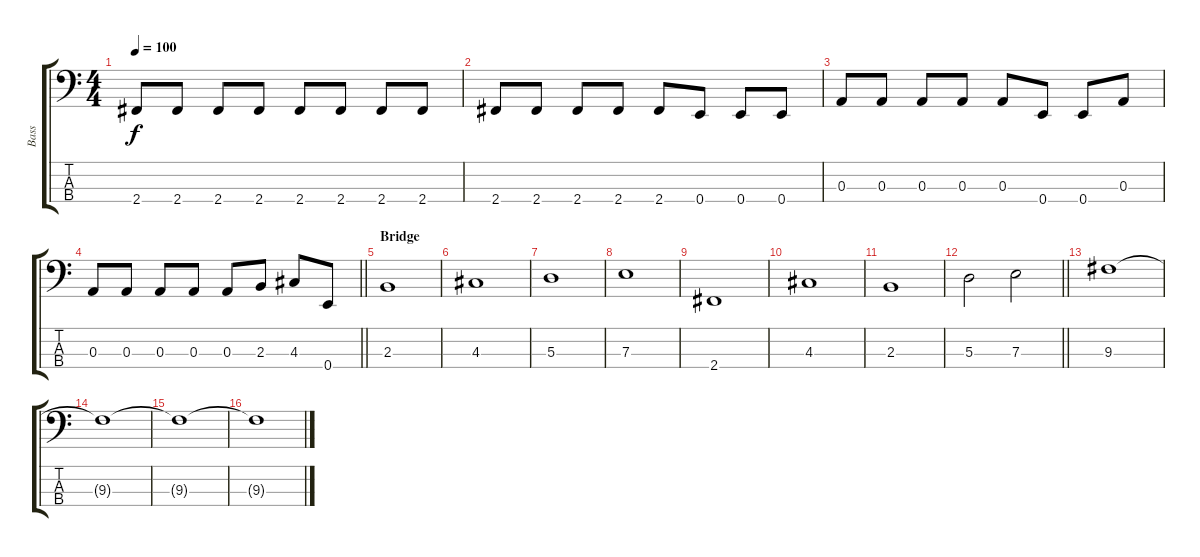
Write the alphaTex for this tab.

\track ("Bass" "Bass") {instrument electricbassfinger}
\staff {score tabs}
\tuning (G2 D2 A1 E1) {hide}
\ts (4 4)
\tempo 100
\clef f4
\ks c
2.4.8{dy f} 2.4.8 2.4.8 2.4.8 2.4.8 2.4.8 2.4.8 2.4.8 |
2.4.8 2.4.8 2.4.8 2.4.8 2.4.8 0.4.8 0.4.8 0.4.8 |
0.3.8 0.3.8 0.3.8 0.3.8 0.3.8 0.4.8 0.4.8 0.3.8 |
\barLineRight lightlight
0.3.8 0.3.8 0.3.8 0.3.8 0.3.8 2.3.8 4.3.8 0.4.8 |
\section ("" "Bridge")
2.3.1 |
4.3.1 |
5.3.1 |
7.3.1 |
2.4.1 |
4.3.1 |
2.3.1 |
\barLineRight lightlight
5.3.2 7.3.2 |
9.3.1 |
9.3{t}.1 |
9.3{t}.1 |
9.3{t}.1
